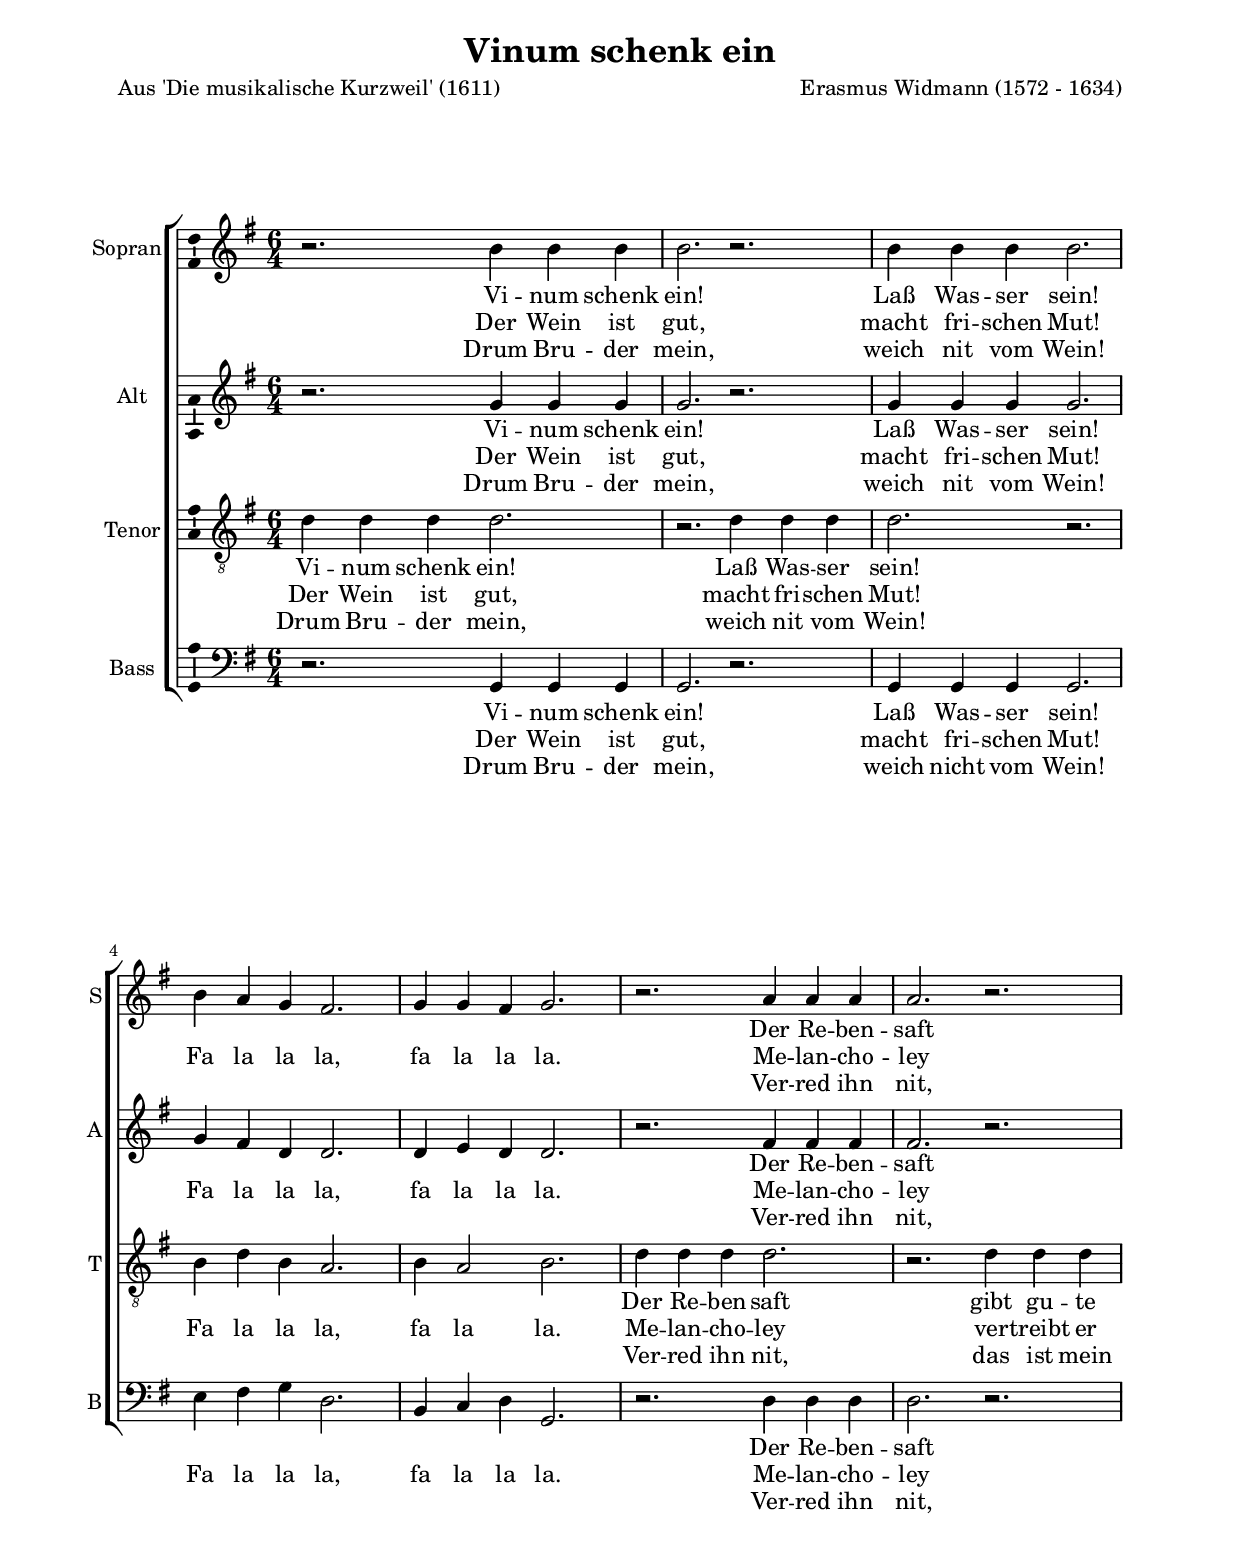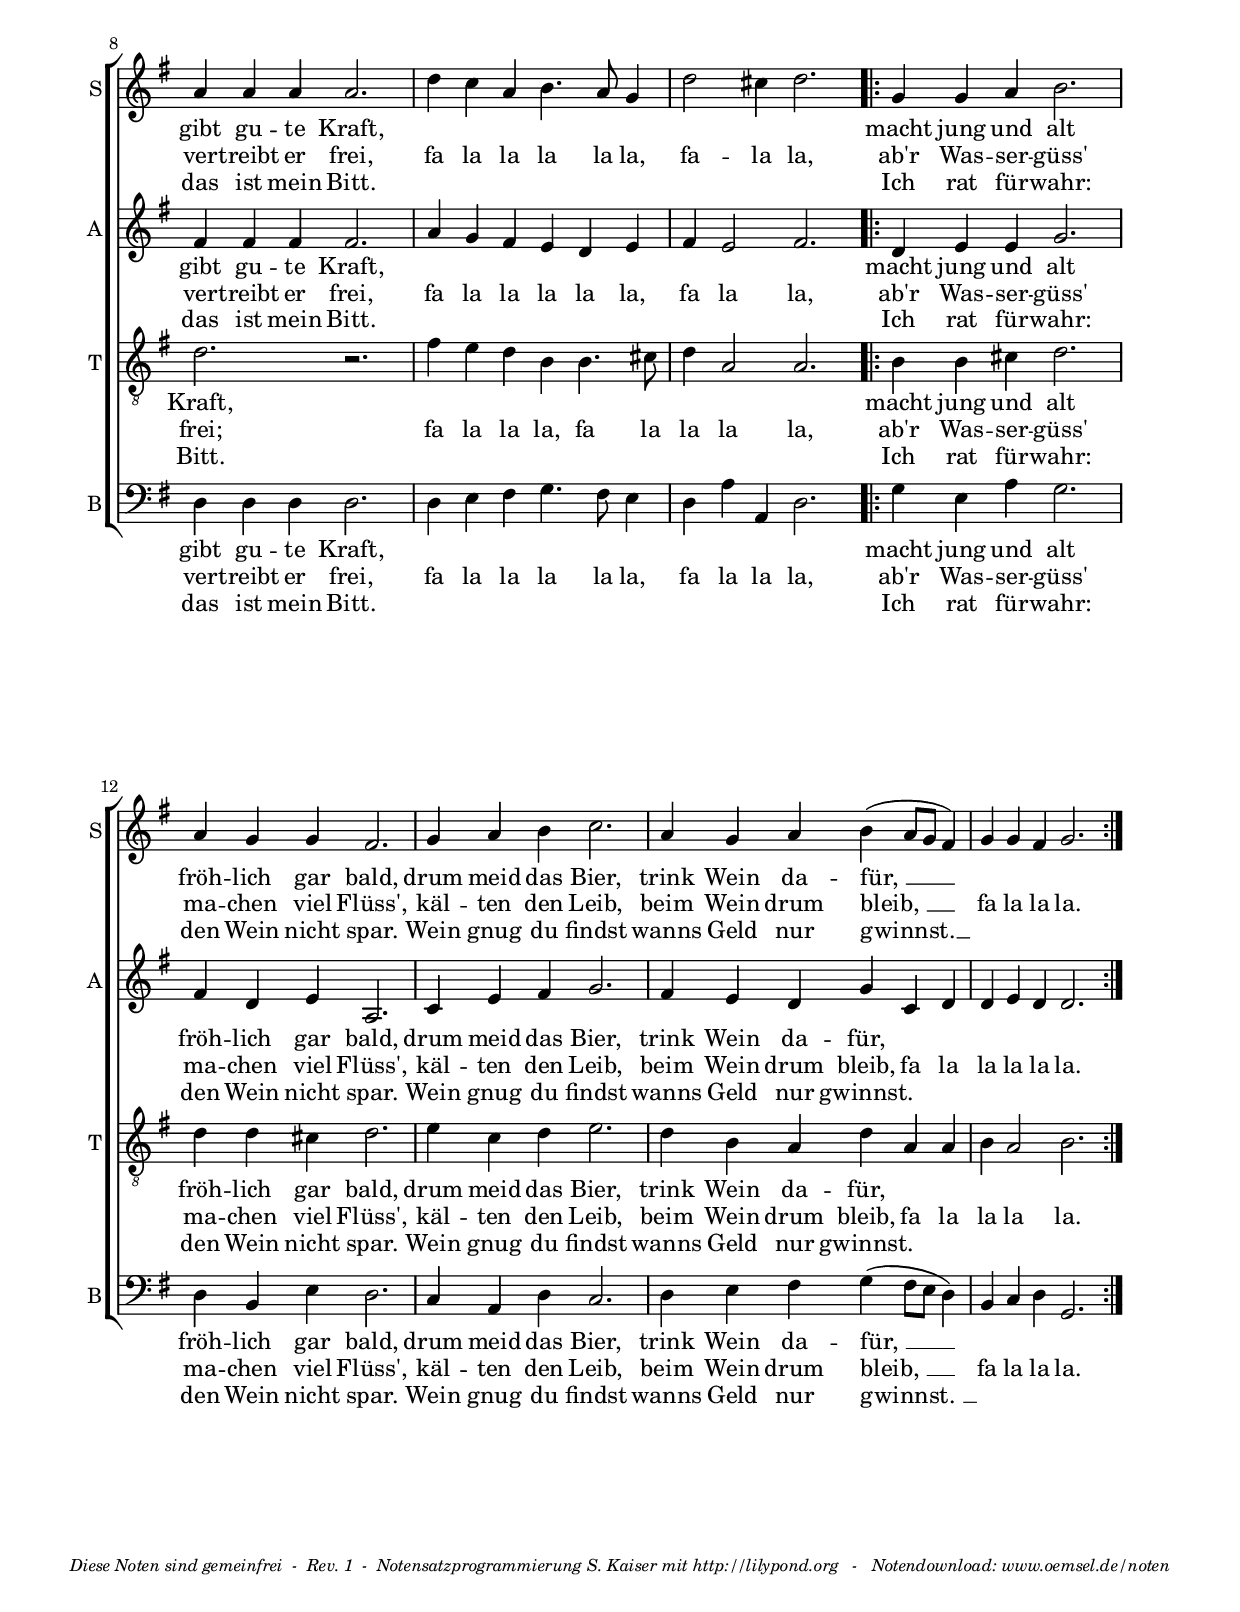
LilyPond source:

\version "2.18.2"

#(ly:set-option 'point-and-click #f)

%--------------------
% Maintainer: Sven Kaiser / e-mail: noten(at)oemsel.de
% vinum_schenk_ein_widmann.ly
% 2020-01-02


\header {
    composer = "Erasmus Widmann (1572 - 1634)"
    title = "Vinum schenk ein"
    poet =  "Aus 'Die musikalische Kurzweil' (1611)"
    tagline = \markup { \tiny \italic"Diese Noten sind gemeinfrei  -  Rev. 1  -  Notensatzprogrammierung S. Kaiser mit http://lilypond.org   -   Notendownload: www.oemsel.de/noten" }    
    }

#(set-global-staff-size 18.5)

\paper {
    paper-width = 21.0\cm
    paper-height = 29.7\cm
    top-margin = 1.5\cm
    bottom-margin = 2.0\cm
    left-margin = 2\cm
    right-margin = 2\cm
    print-page-number = ##f
    markup-system-spacing = #'((basic-distance . 5) (padding . 1.6) (stretchability . 30))
    system-system-spacing #'basic-distance = #0
    ragged-right = ##f
    ragged-last = ##f
}



PartPOneVoiceOne =  \relative b' {
    \clef "treble" \key g \major \time 6/4 r2. b4 b4 b4 | % 2
    b2. r2. | % 3
    b4 b4 b4 b2. | % 4
    b4 a4 g4 fis2. | % 5
    g4 g4 fis4 g2. | % 6
    r2. a4 a4 a4 | % 7
    a2. r2. | % 8
    a4 a4 a4 a2. | % 9
    d4 c4 a4 b4. a8 g4 | \barNumberCheck #10
    d'2 cis4 d2. \repeat volta 2 {
        | % 11
        g,4 g4 a4 b2. | % 12
        a4 g4 g4 fis2. | % 13
        g4 a4 b4 c2. | % 14
        a4 g4 a4 b4 ( a8 g8 fis4 ) | % 15
        g4 g4 fis4 g2. }
    }

PartPOneVoiceOneLyricsOne =  \lyricmode { Vi -- num schenk "ein!" Laß
    Was -- ser "sein!" \skip4 \skip4 \skip4 \skip4 \skip4 \skip4 \skip4
    \skip4 Der Re -- ben -- saft gibt gu -- te "Kraft," \skip4
    \skip4 \skip4 \skip4 \skip4 \skip4 \skip4 \skip4 \skip4
    macht jung und alt fröh -- lich gar "bald," drum meid das "Bier,"
    trink Wein da -- "für, " __ }
PartPOneVoiceOneLyricsTwo =  \lyricmode { Der Wein ist "gut," macht
    fri -- schen "Mut!" Fa la la "la," fa la la "la."
    Me -- lan -- cho -- ley ver -- treibt er "frei," fa la la la la "la," fa -- la "la," "ab'r" Was
    -- ser -- "güss'" ma -- chen viel "Flüss'," käl -- ten den "Leib,"
    beim Wein drum "bleib, " __ fa la la "la." }
PartPOneVoiceOneLyricsFour =  \lyricmode { Drum Bru -- der "mein," weich
    nit vom "Wein!" \skip4 \skip4 \skip4 \skip4 \skip4 \skip4 \skip4
    \skip4 Ver -- red ihn "nit," das ist mein "Bitt." \skip4 \skip4
    \skip4 \skip4 \skip4 \skip4 \skip4 \skip4 \skip4 Ich rat für --
    "wahr:" den Wein nicht "spar." Wein gnug du findst wanns Geld nur
    "gwinnst." __ }
PartPTwoVoiceOne =  \relative g' {
    \clef "treble" \key g \major \time 6/4 r2. g4 g4 g4 | % 2
    g2. r2. | % 3
    g4 g4 g4 g2. | % 4
    g4 fis4 d4 d2. | % 5
    d4 e4 d4 d2. | % 6
    r2. fis4 fis4 fis4 | % 7
    fis2. r2. | % 8
    fis4 fis4 fis4 fis2. | % 9
    a4 g4 fis4 e4 d4 e4 | \barNumberCheck #10
    fis4 e2 fis2. \repeat volta 2 {
        | % 11
        d4 e4 e4 g2. | % 12
        fis4 d4 e4 a,2. | % 13
        c4 e4 fis4 g2. | % 14
        fis4 e4 d4 g4 c,4 d4 | % 15
        d4 e4 d4 d2. }
    }

PartPTwoVoiceOneLyricsOne =  \lyricmode { Vi -- num schenk "ein!" Laß
    Was -- ser "sein!" \skip4 \skip4 \skip4 \skip4 \skip4 \skip4 \skip4
    \skip4 Der Re -- ben -- saft gibt gu -- te "Kraft," \skip4
    \skip4 \skip4 \skip4 \skip4 \skip4 \skip4 \skip4 \skip4 macht
    jung und alt fröh -- lich gar "bald," drum meid das "Bier," trink
    Wein da -- "für,"  }
PartPTwoVoiceOneLyricsTwo =  \lyricmode { Der Wein ist "gut," macht
    fri -- schen "Mut!" Fa la la "la," fa la la "la." Me -- lan -- cho -- ley ver -- treibt er "frei," fa la la la la "la," fa la "la," "ab'r" Was
    -- ser -- "güss'" ma -- chen viel "Flüss'," käl -- ten den "Leib,"
    beim Wein drum "bleib," fa la la la la "la." }
PartPTwoVoiceOneLyricsFour =  \lyricmode { Drum Bru -- der "mein," weich
    nit vom "Wein!" \skip4 \skip4 \skip4 \skip4 \skip4 \skip4 \skip4
    \skip4 Ver -- red ihn "nit," das ist mein "Bitt." \skip4 \skip4
    \skip4 \skip4 \skip4 \skip4 \skip4 \skip4 \skip4 Ich rat für --
    "wahr:" den Wein nicht "spar." Wein gnug du findst wanns Geld nur
    "gwinnst." \skip4 \skip4 \skip4 \skip4 \skip4 \skip4 }
PartPThreeVoiceOne =  \relative d' {
    \clef "treble_8" \key g \major \time 6/4 d4 d4 d4 d2. | % 2
    r2. d4 d4 d4 | % 3
    d2. r2. | % 4
    b4 d4 b4 a2. | % 5
    b4 a2 b2. | % 6
    d4 d4 d4 d2. | % 7
    r2. d4 d4 d4 | % 8
    d2. r2. | % 9
    fis4 e4 d4 b4 b4. cis8 | \barNumberCheck #10
    d4 a2 a2. \repeat volta 2 {
        | % 11
        b4 b4 cis4 d2. | % 12
        d4 d4 cis4 d2. | % 13
        e4 c4 d4 e2. | % 14
        d4 b4 a4 d4 a4 a4 | % 15
        b4 a2 b2. }
    }

PartPThreeVoiceOneLyricsOne =  \lyricmode { Vi -- num schenk "ein!" Laß
    Was -- ser "sein!" \skip4 \skip4 \skip4 \skip4 \skip4 \skip4 \skip4
    Der Re -- ben -- saft gibt gu -- te "Kraft," \skip4 \skip4
    \skip4 \skip4 \skip4 \skip4 \skip4 \skip4 \skip4 macht jung
    und alt fröh -- lich gar "bald," drum meid das "Bier," trink Wein da
    -- "für," \skip4 \skip4 \skip4 \skip4 \skip4 }
PartPThreeVoiceOneLyricsTwo =  \lyricmode { Der Wein ist "gut," macht
    fri -- schen "Mut!" Fa la la "la," fa la "la." 
    Me -- lan -- cho -- ley ver -- treibt er "frei;" fa la la "la," fa la la la "la," "ab'r" Was -- ser
    -- "güss'" ma -- chen viel "Flüss'," käl -- ten den "Leib," beim
    Wein drum "bleib,"  fa la la la "la." }
PartPThreeVoiceOneLyricsFour =  \lyricmode { Drum Bru -- der "mein,"
    weich nit vom "Wein!" \skip4 \skip4 \skip4 \skip4 \skip4 \skip4
    \skip4 Ver -- red ihn "nit," das ist mein "Bitt." \skip4 \skip4
    \skip4 \skip4 \skip4 \skip4 \skip4 \skip4 \skip4 Ich rat für --
    "wahr:" den Wein nicht "spar." Wein gnug du findst wanns Geld nur
    "gwinnst." \skip4 \skip4 \skip4 \skip4 \skip4 }
PartPFourVoiceOne =  \relative g, {
    \clef "bass" \key g \major \time 6/4 r2. g4 g4 g4 | % 2
    g2. r2. | % 3
    g4 g4 g4 g2. | % 4
    e'4 fis4 g4 d2. | % 5
    b4 c4 d4 g,2. | % 6
    r2. d'4 d4 d4 | % 7
    d2. r2. | % 8
    d4 d4 d4 d2. | % 9
    d4 e4 fis4 g4. fis8 e4 | \barNumberCheck #10
    d4 a'4 a,4 d2. \repeat volta 2 {
        | % 11
        g4 e4 a4 g2. | % 12
        d4 b4 e4 d2. | % 13
        c4 a4 d4 c2. | % 14
        d4 e4 fis4 g4 ( fis8 e8 d4 ) | % 15
        b4 c4 d4 g,2. }
    }

PartPFourVoiceOneLyricsOne =  \lyricmode { Vi -- num schenk "ein!" Laß
    Was -- ser "sein!"  \skip4 \skip4 \skip4 \skip4 \skip4 \skip4 \skip4
    \skip4 Der Re -- ben -- saft gibt gu -- te "Kraft," \skip4
    \skip4 \skip4 \skip4 \skip4 \skip4 \skip4 \skip4 \skip4 \skip4
    macht jung und alt fröh -- lich gar "bald," drum meid das "Bier,"
    trink Wein da -- "für, " __ }
PartPFourVoiceOneLyricsTwo =  \lyricmode { Der Wein ist "gut," macht
    fri -- schen "Mut!" Fa la la "la," fa la la "la." 
    Me -- lan -- cho -- ley ver -- treibt er "frei," fa la la la la "la," fa la la "la,"
    "ab'r" Was -- ser -- "güss'" ma -- chen viel "Flüss'," käl -- ten
    den "Leib," beim Wein drum "bleib, " __ fa la la "la."
    }
PartPFourVoiceOneLyricsFour =  \lyricmode { Drum Bru -- der "mein,"
    weich nicht vom "Wein!" \skip4 \skip4 \skip4 \skip4 \skip4 \skip4
    \skip4 \skip4 Ver -- red ihn "nit," das ist mein "Bitt." \skip4
    \skip4 \skip4 \skip4 \skip4 \skip4 \skip4 \skip4 \skip4 \skip4 Ich
    rat für -- "wahr:" den Wein nicht "spar." Wein gnug du findst wanns
    Geld nur "gwinnst. " __ }

% The score definition
\score {
    <<
        \new ChoirStaff \with { \override SpanBar #'transparent = ##t }
        <<
            \new Staff \with { \consists "Ambitus_engraver"} <<
                \set Staff.instrumentName = "Sopran"
                \set Staff.shortInstrumentName = "S"
                \context Staff << 
                    \context Voice = "PartPOneVoiceOne" { \PartPOneVoiceOne }
                    \new Lyrics \lyricsto "PartPOneVoiceOne" \PartPOneVoiceOneLyricsOne
                    \new Lyrics \lyricsto "PartPOneVoiceOne" \PartPOneVoiceOneLyricsTwo
                    \new Lyrics \lyricsto "PartPOneVoiceOne" \PartPOneVoiceOneLyricsFour
                    >>
                >>
            \new Staff \with { \consists "Ambitus_engraver"} <<
                \set Staff.instrumentName = "Alt"
                \set Staff.shortInstrumentName = "A"
                \context Staff << 
                    \context Voice = "PartPTwoVoiceOne" { \PartPTwoVoiceOne }
                    \new Lyrics \lyricsto "PartPTwoVoiceOne" \PartPTwoVoiceOneLyricsOne
                    \new Lyrics \lyricsto "PartPTwoVoiceOne" \PartPTwoVoiceOneLyricsTwo
                    \new Lyrics \lyricsto "PartPTwoVoiceOne" \PartPTwoVoiceOneLyricsFour
                    >>
                >>
            \new Staff \with { \consists "Ambitus_engraver"} <<
                \set Staff.instrumentName = "Tenor"
                \set Staff.shortInstrumentName = "T"
                \context Staff << 
                    \context Voice = "PartPThreeVoiceOne" { \PartPThreeVoiceOne }
                    \new Lyrics \lyricsto "PartPThreeVoiceOne" \PartPThreeVoiceOneLyricsOne
                    \new Lyrics \lyricsto "PartPThreeVoiceOne" \PartPThreeVoiceOneLyricsTwo
                    \new Lyrics \lyricsto "PartPThreeVoiceOne" \PartPThreeVoiceOneLyricsFour
                    >>
                >>
            \new Staff \with { \consists "Ambitus_engraver"} <<
                \set Staff.instrumentName = "Bass"
                \set Staff.shortInstrumentName = "B"
                \context Staff << 
                    \context Voice = "PartPFourVoiceOne" { \PartPFourVoiceOne }
                    \new Lyrics \lyricsto "PartPFourVoiceOne" \PartPFourVoiceOneLyricsOne
                    \new Lyrics \lyricsto "PartPFourVoiceOne" \PartPFourVoiceOneLyricsTwo
                    \new Lyrics \lyricsto "PartPFourVoiceOne" \PartPFourVoiceOneLyricsFour
                    >>
                >>
            
            >>
        
        >>
        \layout { 
  	% Steuert die Hoehe der Taktnummerierung ueber dem System        
        \context { \Score \override BarNumber.padding = #2.0 } 
        % steuert die Einrueckung des ersten Systems; Standardwert = automatisch eingerÃ¼ckt
        indent = #10
    }   
    }

\score {
<<
\new Voice = "Sopran" { \autoBeamOff \PartPOneVoiceOne }
\new Voice = "Alt" { \autoBeamOff \PartPTwoVoiceOne }
\new Voice = "Tenor" { \autoBeamOff \PartPThreeVoiceOne }
\new Voice = "Bass" { \autoBeamOff \PartPFourVoiceOne }
>>
\midi { }
}